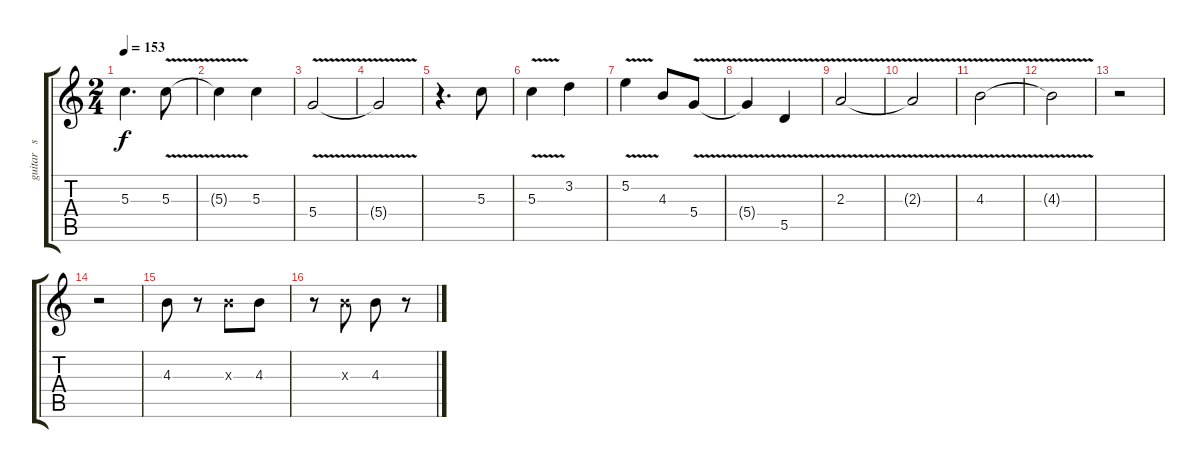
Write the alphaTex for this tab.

\track ("guitar   solo   right" "guitar   s") {instrument overdrivenguitar}
\staff {score tabs}
\tuning (E4 B3 G3 D3 A2 E2) {hide}
\ts (2 4)
\tempo 153
\clef g2
\ks c
5.3.4{d dy f} 5.3{v}.8 |
5.3{t}.4 5.3.4 |
5.4{v}.2 |
5.4{t}.2 |
r.4{d} 5.3.8 |
5.3{v}.4 3.2.4 |
5.2{v}.4 4.3.8 5.4{v}.8 |
5.4{t}.4 5.5{v}.4 |
2.3{v}.2 |
2.3{t}.2 |
4.3{v}.2 |
4.3{t}.2 |
r.2 |
r.2 |
4.3.8 r.8 4.3{x}.8 4.3.8 |
r.8 4.3{x}.8 4.3.8 r.8
